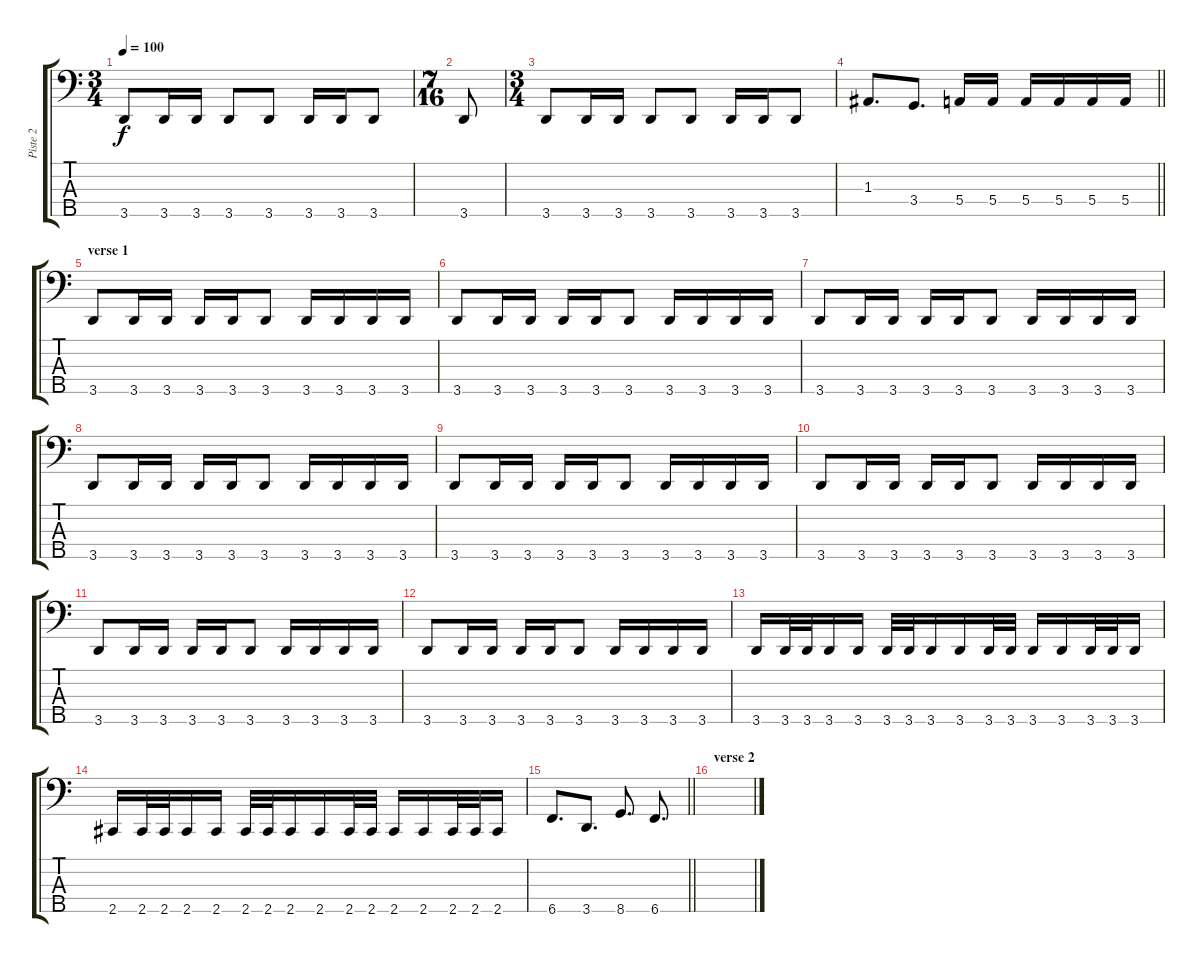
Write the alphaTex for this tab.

\track ("Piste 2" "Piste 2") {instrument electricbassfinger}
\staff {score tabs}
\tuning (G2 D2 A1 E1 B0) {hide}
\ts (3 4)
\tempo 100
\clef f4
\ks c
3.5.8{dy f} 3.5.16 3.5.16 3.5.8 3.5.8 3.5.16 3.5.16 3.5.8 |
\ts (7 16)
3.5.8 |
\ts (3 4)
3.5.8 3.5.16 3.5.16 3.5.8 3.5.8 3.5.16 3.5.16 3.5.8 |
\barLineRight lightlight
1.3.8{d} 3.4.8{d} 5.4.16 5.4.16 5.4.16 5.4.16 5.4.16 5.4.16 |
\section ("" "verse 1")
3.5.8 3.5.16 3.5.16 3.5.16 3.5.16 3.5.8 3.5.16 3.5.16 3.5.16 3.5.16 |
3.5.8 3.5.16 3.5.16 3.5.16 3.5.16 3.5.8 3.5.16 3.5.16 3.5.16 3.5.16 |
3.5.8 3.5.16 3.5.16 3.5.16 3.5.16 3.5.8 3.5.16 3.5.16 3.5.16 3.5.16 |
3.5.8 3.5.16 3.5.16 3.5.16 3.5.16 3.5.8 3.5.16 3.5.16 3.5.16 3.5.16 |
3.5.8 3.5.16 3.5.16 3.5.16 3.5.16 3.5.8 3.5.16 3.5.16 3.5.16 3.5.16 |
3.5.8 3.5.16 3.5.16 3.5.16 3.5.16 3.5.8 3.5.16 3.5.16 3.5.16 3.5.16 |
3.5.8 3.5.16 3.5.16 3.5.16 3.5.16 3.5.8 3.5.16 3.5.16 3.5.16 3.5.16 |
3.5.8 3.5.16 3.5.16 3.5.16 3.5.16 3.5.8 3.5.16 3.5.16 3.5.16 3.5.16 |
3.5.16 3.5.32 3.5.32 3.5.16 3.5.16 3.5.32 3.5.32 3.5.16 3.5.16 3.5.32 3.5.32 3.5.16 3.5.16 3.5.32 3.5.32 3.5.16 |
2.5.16 2.5.32 2.5.32 2.5.16 2.5.16 2.5.32 2.5.32 2.5.16 2.5.16 2.5.32 2.5.32 2.5.16 2.5.16 2.5.32 2.5.32 2.5.16 |
\barLineRight lightlight
6.5.8{d} 3.5.8{d} 8.5.8{d} 6.5.8{d} |
\section ("" "verse 2")
